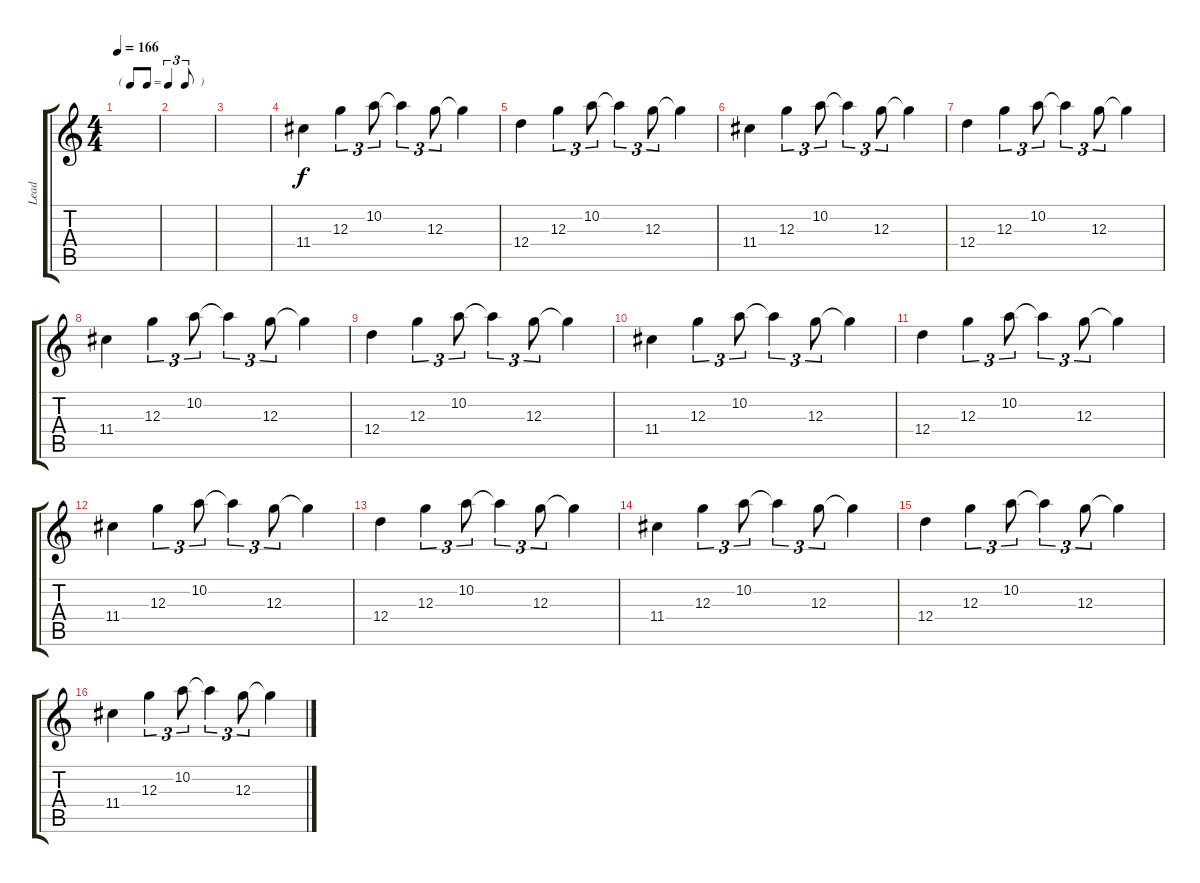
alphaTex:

\track ("Lead" "Lead") {instrument electricguitarclean}
\staff {score tabs}
\tuning (E4 B3 G3 D3 A2 E2) {hide}
\ts (4 4)
\tf triplet8th
\tempo 166
\clef g2
\ks c
|
|
|
11.4.4 12.3.4{tu (3 2)} 10.2.8{tu (3 2)} 10.2{t}.4{tu (3 2)} 12.3.8{tu (3 2)} 12.3{t}.4 |
12.4.4 12.3.4{tu (3 2)} 10.2.8{tu (3 2)} 10.2{t}.4{tu (3 2)} 12.3.8{tu (3 2)} 12.3{t}.4 |
11.4.4 12.3.4{tu (3 2)} 10.2.8{tu (3 2)} 10.2{t}.4{tu (3 2)} 12.3.8{tu (3 2)} 12.3{t}.4 |
12.4.4 12.3.4{tu (3 2)} 10.2.8{tu (3 2)} 10.2{t}.4{tu (3 2)} 12.3.8{tu (3 2)} 12.3{t}.4 |
11.4.4 12.3.4{tu (3 2)} 10.2.8{tu (3 2)} 10.2{t}.4{tu (3 2)} 12.3.8{tu (3 2)} 12.3{t}.4 |
12.4.4 12.3.4{tu (3 2)} 10.2.8{tu (3 2)} 10.2{t}.4{tu (3 2)} 12.3.8{tu (3 2)} 12.3{t}.4 |
11.4.4 12.3.4{tu (3 2)} 10.2.8{tu (3 2)} 10.2{t}.4{tu (3 2)} 12.3.8{tu (3 2)} 12.3{t}.4 |
12.4.4 12.3.4{tu (3 2)} 10.2.8{tu (3 2)} 10.2{t}.4{tu (3 2)} 12.3.8{tu (3 2)} 12.3{t}.4 |
11.4.4 12.3.4{tu (3 2)} 10.2.8{tu (3 2)} 10.2{t}.4{tu (3 2)} 12.3.8{tu (3 2)} 12.3{t}.4 |
12.4.4 12.3.4{tu (3 2)} 10.2.8{tu (3 2)} 10.2{t}.4{tu (3 2)} 12.3.8{tu (3 2)} 12.3{t}.4 |
11.4.4 12.3.4{tu (3 2)} 10.2.8{tu (3 2)} 10.2{t}.4{tu (3 2)} 12.3.8{tu (3 2)} 12.3{t}.4 |
12.4.4 12.3.4{tu (3 2)} 10.2.8{tu (3 2)} 10.2{t}.4{tu (3 2)} 12.3.8{tu (3 2)} 12.3{t}.4 |
11.4.4 12.3.4{tu (3 2)} 10.2.8{tu (3 2)} 10.2{t}.4{tu (3 2)} 12.3.8{tu (3 2)} 12.3{t}.4
